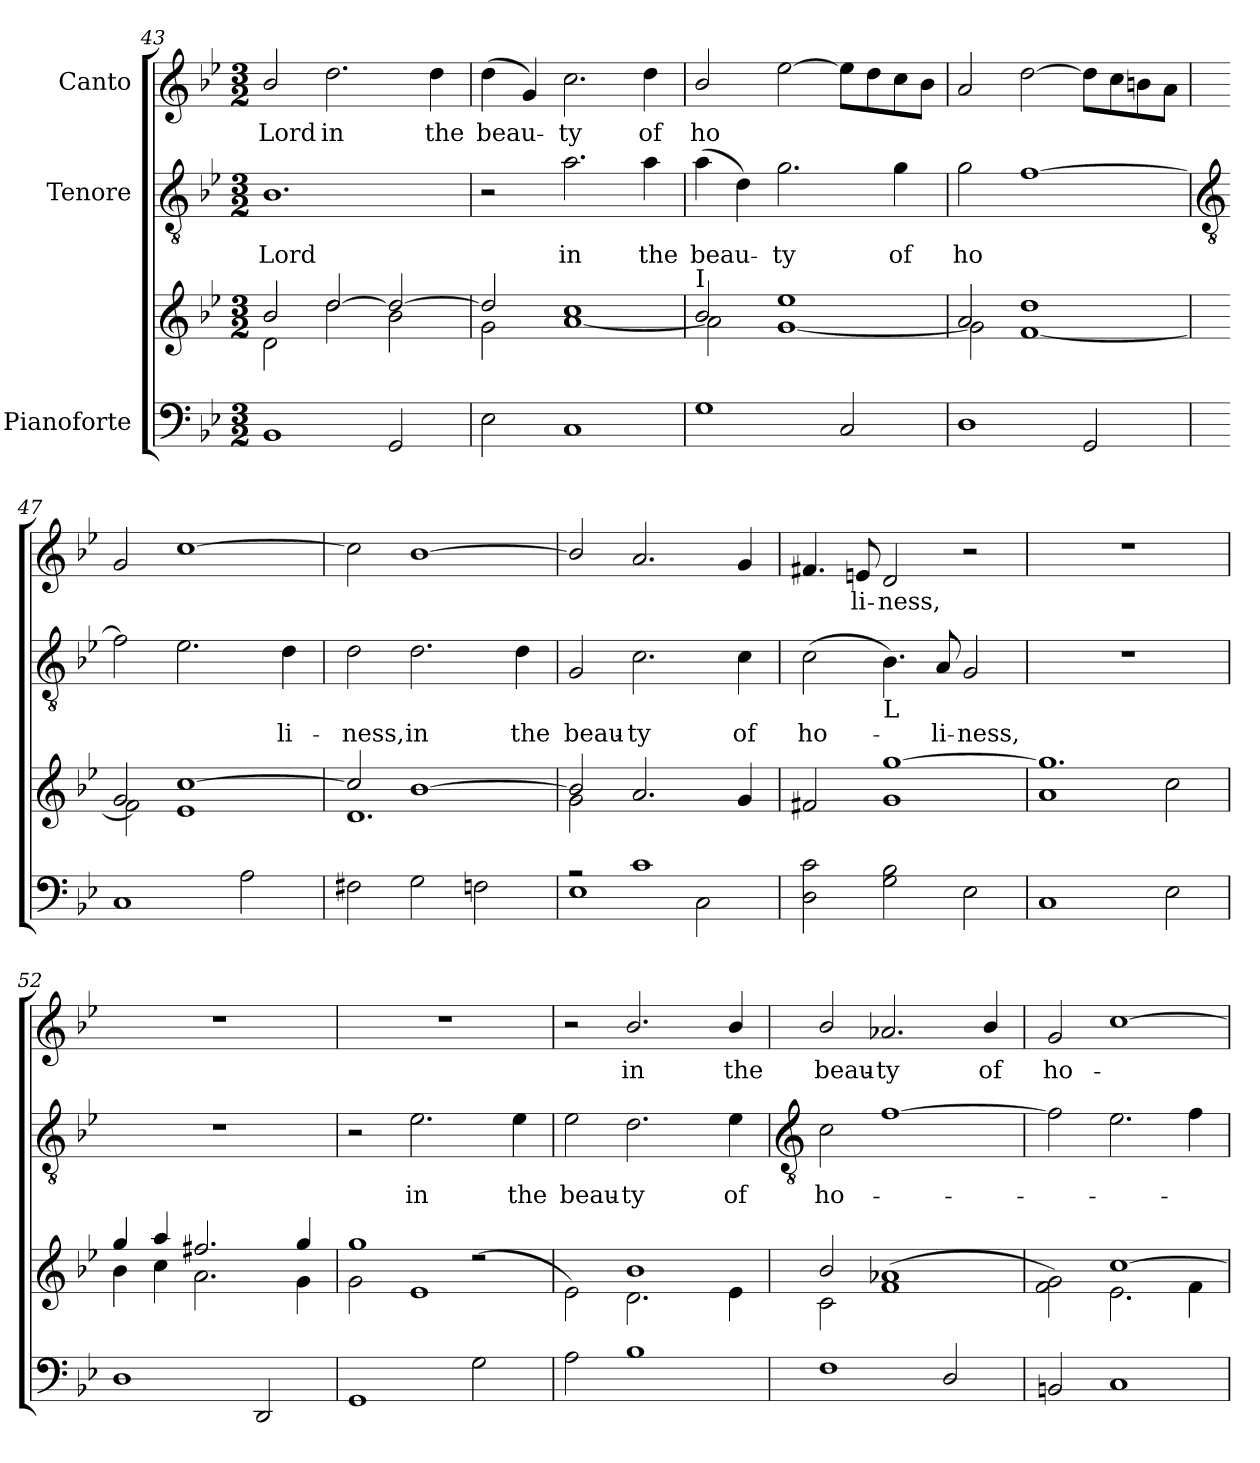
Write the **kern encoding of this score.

**kern	**kern	**kern	**text	**kern	**text
*part3	*part3	*part2	*part2	*part1	*part1
*staff4	*staff3	*staff2	*staff2	*staff1	*staff1
*I"Pianoforte	*	*I"Tenore	*	*I"Canto	*
*clefF4	*clefG2	*clefGv2	*	*clefG2	*
*k[b-e-]	*k[b-e-]	*k[b-e-]	*	*k[b-e-]	*
*B-:	*B-:	*B-:	*	*B-:	*
*M3/2	*M3/2	*M3/2	*	*M3/2	*
=43	=43	=43	=43	=43	=43
*	*^	*	*	*	*
!	!	!	!	!LO:LY:b	!	!LO:LY:b
1BB-	2b-/	2d\	1.B-	Lord	2b-/	Lord
!	!	!	!	!	!	!LO:LY:b
.	[2dd/	2dd\	.	.	2.dd	in
2GG	2dd/_	2b-\	.	.	.	.
!	!	!	!	!	!	!LO:LY:b
.	.	.	.	.	4dd	the
=44	=44	=44	=44	=44	=44	=44
!	!	!	!	!	!	!LO:LY:b
2E-	2dd/]	2g\	2r	.	(4dd	beau-
.	.	.	.	.	4g)	.
!	!	!	!	!LO:LY:b	!	!LO:LY:b
1C	1cc/	[1a\	2.a	in	2.cc	-ty
!	!	!	!	!LO:LY:b	!	!LO:LY:b
.	.	.	4a	the	4dd	of
=45	=45	=45	=45	=45	=45	=45
!	!LO:TX:a:t=I	!	!	!	!	!
!	!	!	!	!LO:LY:b	!	!LO:LY:b
1G	2b-/	2a\]	(4a	beau-	2b-/	ho
.	.	.	4d)	.	.	.
!	!	!	!	!LO:LY:b	!	!
.	1ee-/	[1g\	2.g	-ty	[2ee-	.
2C	.	.	.	.	8ee-L]	.
.	.	.	.	.	8dd	.
!	!	!	!	!LO:LY:b	!	!
.	.	.	4g	of	8cc	.
.	.	.	.	.	8b-J	.
=46	=46	=46	=46	=46	=46	=46
!	!	!	!	!LO:LY:b	!	!
1D	2a/	2g\]	2g	ho	2a	.
.	1dd/	[1f\	[1f	.	[2dd	.
2GG	.	.	.	.	8ddL]	.
.	.	.	.	.	8cc	.
.	.	.	.	.	8bn	.
.	.	.	.	.	8aJ	.
!!LO:LB:g=z
=47	=47	=47	=47	=47	=47	=47
*	*	*	*clefGv2	*	*	*
*^	*	*	*	*	*	*
1C/	2ryy	2g/	2f\]	2f]	.	2g	.
.	2ryy	[1cc/	1e-\	2.e-	.	[1cc	.
2A\	2ryy	.	.	.	.	.	.
!	!	!	!	!	!LO:LY:b	!	!
.	.	.	.	4d	li-	.	.
=48	=48	=48	=48	=48	=48	=48	=48
!	!	!	!	!	!LO:LY:b	!	!
2F#X\	2ryy	2cc/]	1.d\	2d	-ness,	2cc]	.
!	!	!	!	!	!LO:LY:b	!	!
2G\	2ryy	[1b-/	.	2.d	in	[1b-	.
2Fn\	2ryy	.	.	.	.	.	.
!	!	!	!	!	!LO:LY:b	!	!
.	.	.	.	4d	the	.	.
=49	=49	=49	=49	=49	=49	=49	=49
!	!	!	!	!	!LO:LY:b	!	!
2r	1E-\	2b-/]	2g\	2G	beau-	2b-/]	.
!	!	!	!	!	!LO:LY:b	!	!
1c/	.	2.a/	2ryy	2.c	-ty	2.a	.
.	2C\	.	2ryy	.	.	.	.
!	!	!	!	!	!LO:LY:b	!	!
.	.	4g/	.	4c	of	4g	.
=50	=50	=50	=50	=50	=50	=50	=50
!	!	!	!	!	!LO:LY:b	!	!
2D\ 2c\	2ryy	2f#X/	2ryy	(>2c	ho-	4.f#X	.
!	!	!	!	!	!	!	!LO:LY:b
.	.	.	.	.	.	8en	li-
!	!	!	!	!LO:TX:b:t=L	!	!	!
!	!	!	!	!	!	!	!LO:LY:b
2G\ 2B-\	2ryy	[1gg/	1g\	4.B-)	.	2d	-ness,
!	!	!	!	!	!LO:LY:b	!	!
.	.	.	.	8A	-li-	.	.
!	!	!	!	!	!LO:LY:b	!	!
2E-\	2ryy	.	.	2G	-ness,	2r	.
=51	=51	=51	=51	=51	=51	=51	=51
!	!	!	!	!LO:N:vis=1	!	!LO:N:vis=1	!
1C/	2ryy	1.gg/]	1a\	1.r	.	1.r	.
.	2ryy	.	.	.	.	.	.
2E-\	2ryy	.	2cc\	.	.	.	.
=52	=52	=52	=52	=52	=52	=52	=52
!	!	!	!	!LO:N:vis=1	!	!LO:N:vis=1	!
1D/	2ryy	4gg/	4b-\	1.r	.	1.r	.
.	.	4aa/	4cc\	.	.	.	.
.	2ryy	2.ff#X/	2.a\	.	.	.	.
2DD/	2ryy	.	.	.	.	.	.
.	.	4gg/	4g\	.	.	.	.
=53	=53	=53	=53	=53	=53	=53	=53
!	!	!	!	!	!	!LO:N:vis=1	!
1GG/	2ryy	1gg/	2g\	2r	.	1.r	.
!	!	!	!	!	!LO:LY:b	!	!
.	2ryy	.	1e-\	2.e-	in	.	.
2G\	2ryy	(>2r	.	.	.	.	.
!	!	!	!	!	!LO:LY:b	!	!
.	.	.	.	4e-	the	.	.
=54	=54	=54	=54	=54	=54	=54	=54
!	!	!	!	!	!LO:LY:b	!	!
2A\	2ryy	2e-\)	2ryy	2e-	beau-	2r	.
!	!	!	!	!	!LO:LY:b	!	!LO:LY:b
1B-/	2ryy	1b-/	2.d\	2.d	-ty	2.b-/	in
.	2ryy	.	.	.	.	.	.
!	!	!	!	!	!LO:LY:b	!	!LO:LY:b
.	.	.	4e-\	4e-	of	4b-/	the
*v	*v	*	*	*	*	*	*
*	*v	*v	*	*	*	*
!!LO:LB:g=z
=55	=55	=55	=55	=55	=55
*	*	*clefGv2	*	*	*
*	*^	*	*	*	*
*	*	*^	*	*	*	*
!	!	!	!LO:N:vis=1	!	!LO:LY:b	!	!LO:LY:b
1F	2b-/	2c\	1.ryy	2c	ho-	2b-/	beau-
!	!	!	!	!	!	!	!LO:LY:b
.	(>1a-X/	1f\	.	[1f	.	2.a-X	-ty
2D/	.	.	.	.	.	.	.
!	!	!	!	!	!	!	!LO:LY:b
.	.	.	.	.	.	4b-/	of
=56	=56	=56	=56	=56	=56	=56	=56
!	!	!	!LO:N:vis=1	!	!	!	!LO:LY:b
2BBn	2f\ 2g\)	2ryy	1.ryy	2f]	.	2g	ho-
1C	[1cc/	2.e-\	.	2.e-	.	[1cc	.
.	.	4f\	.	4f	.	.	.
*	*v	*v	*v	*	*	*	*
=	=	=	=	=	=
*-	*-	*-	*-	*-	*-
